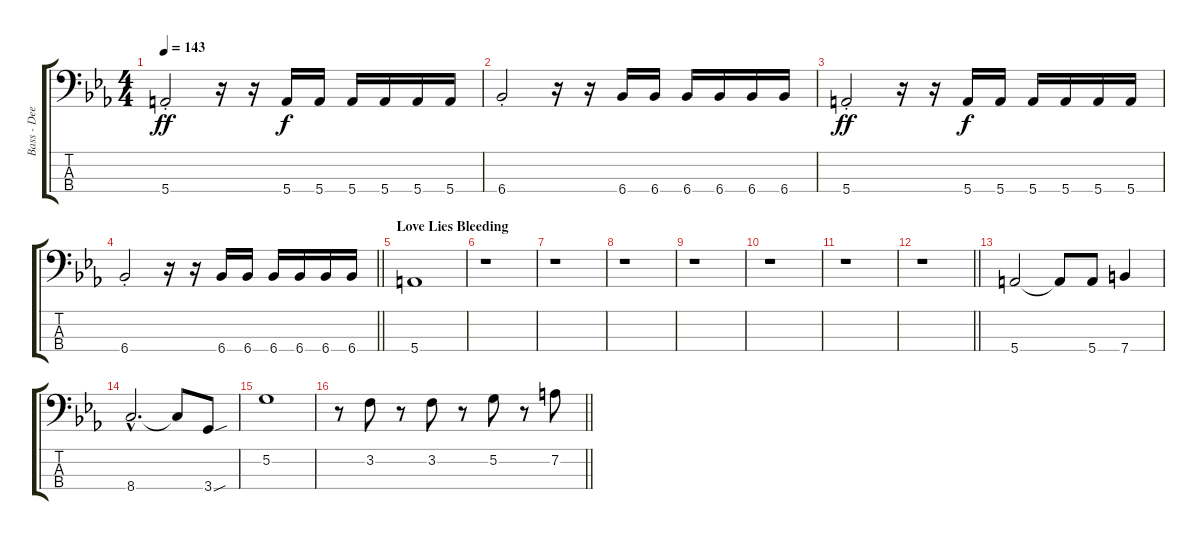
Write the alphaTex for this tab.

\track ("Bass - Dee Murray" "Bass - Dee") {instrument electricbassfinger}
\staff {score tabs}
\tuning (G2 D2 A1 E1) {hide}
\ts (4 4)
\tempo 143
\clef f4
\ks cminor
5.4{st}.2{dy ff} r.16 r.16 5.4.16{dy f} 5.4.16 5.4.16 5.4.16 5.4.16 5.4.16 |
6.4{st}.2 r.16 r.16 6.4.16 6.4.16 6.4.16 6.4.16 6.4.16 6.4.16 |
5.4{st}.2{dy ff} r.16 r.16 5.4.16{dy f} 5.4.16 5.4.16 5.4.16 5.4.16 5.4.16 |
\barLineRight lightlight
6.4{st}.2 r.16 r.16 6.4.16 6.4.16 6.4.16 6.4.16 6.4.16 6.4.16 |
\section ("" "Love Lies Bleeding")
5.4.1{volume 0} |
r.1{volume 13} |
r.1 |
r.1 |
r.1 |
r.1 |
r.1 |
\barLineRight lightlight
r.1 |
5.4.2 5.4{t}.8 5.4.8 7.4.4 |
8.4{hac}.2{d} 8.4{t}.8 3.4{sou}.8 |
5.2.1 |
\barLineRight lightlight
r.8 3.2.8 r.8 3.2.8 r.8 5.2.8 r.8 7.2.8
